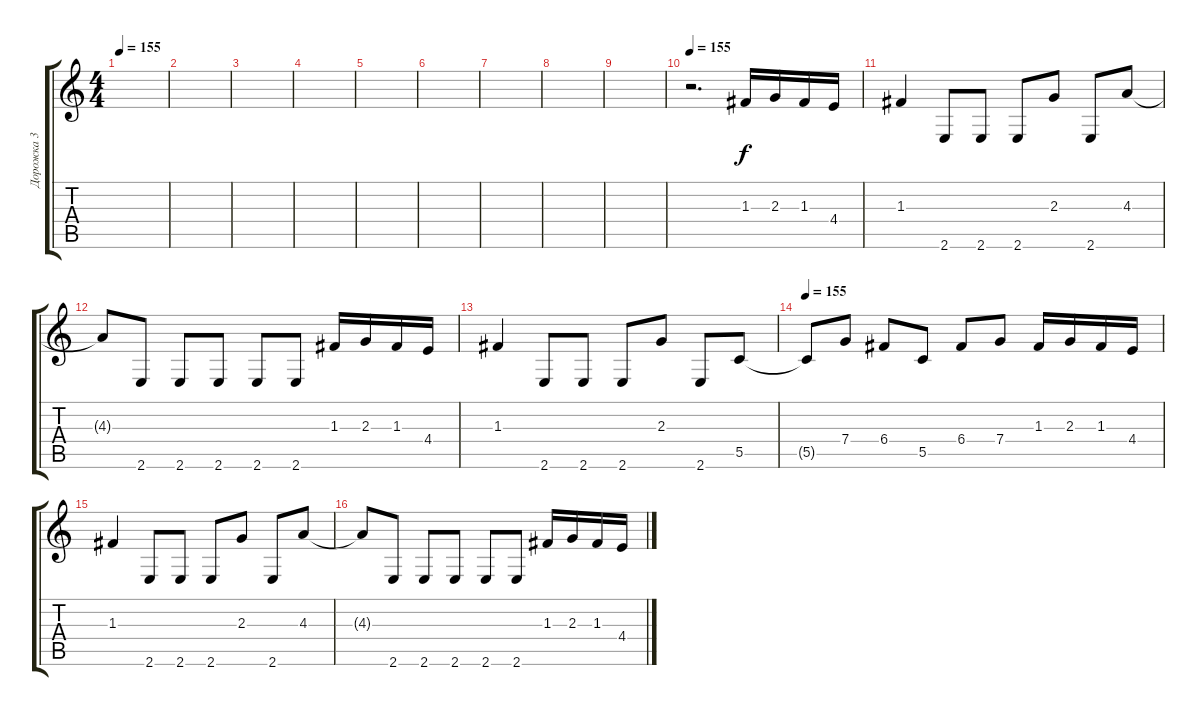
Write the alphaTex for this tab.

\track ("Дорожка 3" "Дорожка 3") {instrument overdrivenguitar}
\staff {score tabs}
\tuning (D4 A3 F3 C3 G2 D2) {hide}
\ts (4 4)
\tempo 155
\tempo 120
\tempo 155
\clef g2
\ks c
|
|
|
|
|
|
|
|
|
\tempo 155
r.2{d} 1.3.16 2.3.16 1.3.16 4.4.16 |
1.3.4 2.6.8 2.6.8 2.6.8 2.3.8 2.6.8 4.3.8 |
4.3{t}.8 2.6.8 2.6.8 2.6.8 2.6.8 2.6.8 1.3.16 2.3.16 1.3.16 4.4.16 |
1.3.4 2.6.8 2.6.8 2.6.8 2.3.8 2.6.8 5.5.8 |
\tempo 155
5.5{t}.8 7.4.8 6.4.8 5.5.8 6.4.8 7.4.8 1.3.16 2.3.16 1.3.16 4.4.16 |
1.3.4 2.6.8 2.6.8 2.6.8 2.3.8 2.6.8 4.3.8 |
4.3{t}.8 2.6.8 2.6.8 2.6.8 2.6.8 2.6.8 1.3.16 2.3.16 1.3.16 4.4.16
